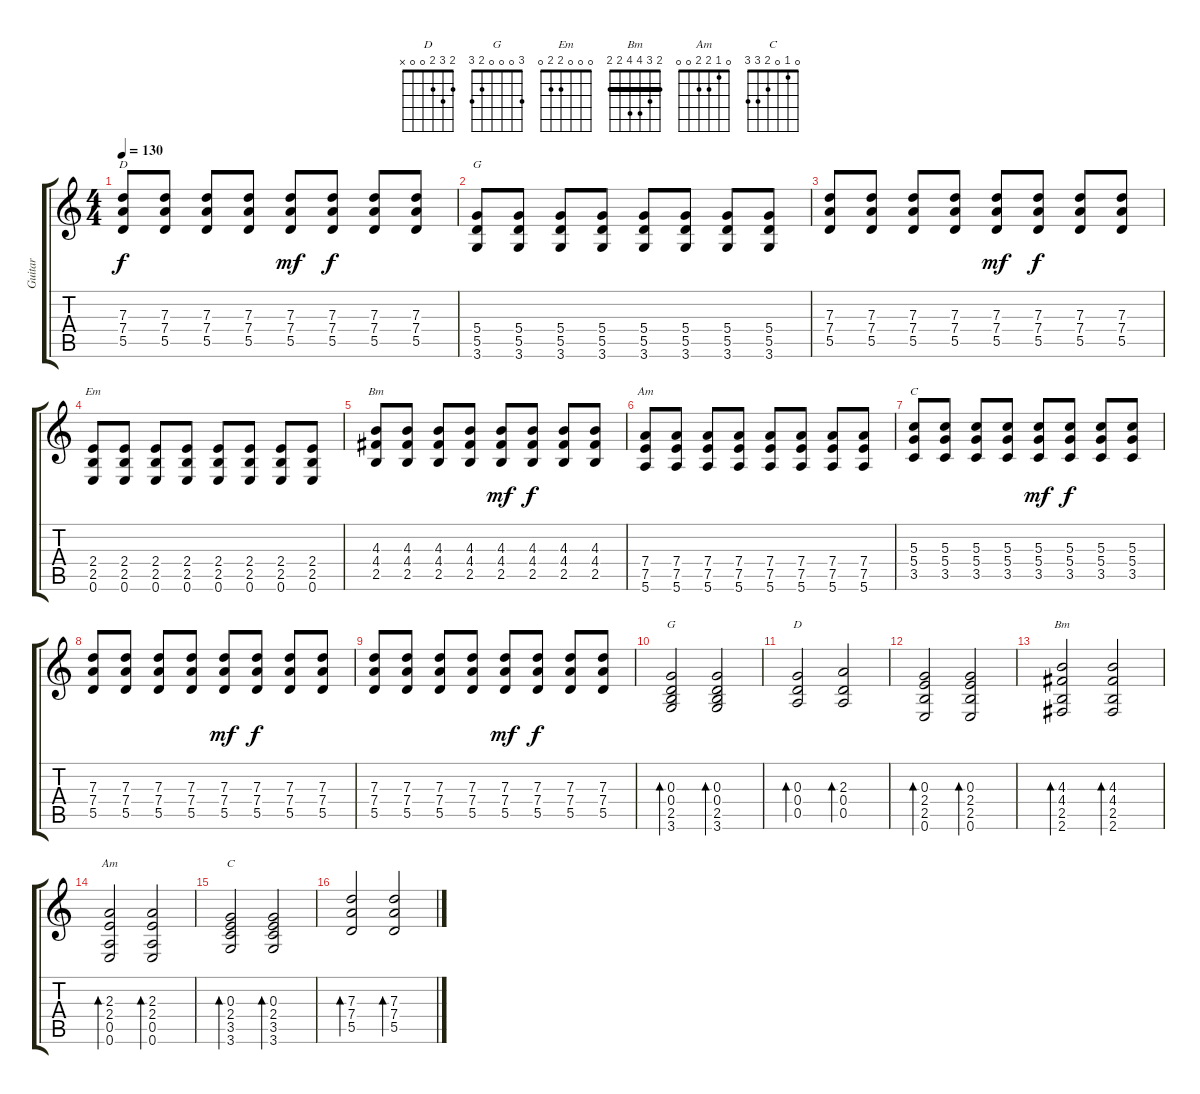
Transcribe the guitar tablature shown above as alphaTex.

\track ("Guitar" "Guitar") {instrument overdrivenguitar}
\staff {score tabs}
\tuning (E4 B3 G3 D3 A2 E2) {hide}
\chord ("D" 5 7 7 7 5 x) {firstfret 5 barre 5}
\chord ("G" 3 3 4 5 5 3) {barre 3}
\chord ("Em" 0 0 0 2 2 0)
\chord ("Bm" 2 3 4 4 2 x) {barre 2}
\chord ("Am" 5 5 5 7 7 5) {firstfret 5 barre 5}
\chord ("C" 3 5 5 5 3 x) {barre 3}
\chord ("G" 3 0 0 0 2 3)
\chord ("D" 2 3 2 0 0 x)
\chord ("Bm" 2 3 4 4 2 2) {barre 2}
\chord ("Am" 0 1 2 2 0 0)
\chord ("C" 0 1 0 2 3 3)
\ts (4 4)
\tempo 130
\clef g2
\ks c
(7.3 7.4 5.5).8{ch "D" dy f} (7.3 7.4 5.5).8 (7.3 7.4 5.5).8 (7.3 7.4 5.5).8 (7.3 7.4 5.5).8{dy mf} (7.3 7.4 5.5).8{dy f} (7.3 7.4 5.5).8 (7.3 7.4 5.5).8 |
(5.4 5.5 3.6).8{ch "G"} (5.4 5.5 3.6).8 (5.4 5.5 3.6).8 (5.4 5.5 3.6).8 (5.4 5.5 3.6).8 (5.4 5.5 3.6).8 (5.4 5.5 3.6).8 (5.4 5.5 3.6).8 |
(7.3 7.4 5.5).8 (7.3 7.4 5.5).8 (7.3 7.4 5.5).8 (7.3 7.4 5.5).8 (7.3 7.4 5.5).8{dy mf} (7.3 7.4 5.5).8{dy f} (7.3 7.4 5.5).8 (7.3 7.4 5.5).8 |
(2.4 2.5 0.6).8{ch "Em"} (2.4 2.5 0.6).8 (2.4 2.5 0.6).8 (2.4 2.5 0.6).8 (2.4 2.5 0.6).8 (2.4 2.5 0.6).8 (2.4 2.5 0.6).8 (2.4 2.5 0.6).8 |
(4.3 4.4 2.5).8{ch "Bm"} (4.3 4.4 2.5).8 (4.3 4.4 2.5).8 (4.3 4.4 2.5).8 (4.3 4.4 2.5).8{dy mf} (4.3 4.4 2.5).8{dy f} (4.3 4.4 2.5).8 (4.3 4.4 2.5).8 |
(7.4 7.5 5.6).8{ch "Am"} (7.4 7.5 5.6).8 (7.4 7.5 5.6).8 (7.4 7.5 5.6).8 (7.4 7.5 5.6).8 (7.4 7.5 5.6).8 (7.4 7.5 5.6).8 (7.4 7.5 5.6).8 |
(5.3 5.4 3.5).8{ch "C"} (5.3 5.4 3.5).8 (5.3 5.4 3.5).8 (5.3 5.4 3.5).8 (5.3 5.4 3.5).8{dy mf} (5.3 5.4 3.5).8{dy f} (5.3 5.4 3.5).8 (5.3 5.4 3.5).8 |
(7.3 7.4 5.5).8 (7.3 7.4 5.5).8 (7.3 7.4 5.5).8 (7.3 7.4 5.5).8 (7.3 7.4 5.5).8{dy mf} (7.3 7.4 5.5).8{dy f} (7.3 7.4 5.5).8 (7.3 7.4 5.5).8 |
(7.3 7.4 5.5).8 (7.3 7.4 5.5).8 (7.3 7.4 5.5).8 (7.3 7.4 5.5).8 (7.3 7.4 5.5).8{dy mf} (7.3 7.4 5.5).8{dy f} (7.3 7.4 5.5).8 (7.3 7.4 5.5).8 |
(0.3 0.4 2.5 3.6).2{bd 120 ch "G"} (0.3 0.4 2.5 3.6).2{bd 120} |
(0.3 0.4 0.5).2{bd 120 ch "D"} (2.3 0.4 0.5).2{bd 120} |
(0.3 2.4 2.5 0.6).2{bd 120} (0.3 2.4 2.5 0.6).2{bd 120} |
(4.3 4.4 2.5 2.6).2{bd 120 ch "Bm"} (4.3 4.4 2.5 2.6).2{bd 120} |
(2.3 2.4 0.5 0.6).2{bd 120 ch "Am"} (2.3 2.4 0.5 0.6).2{bd 120} |
(0.3 2.4 3.5 3.6).2{bd 120 ch "C"} (0.3 2.4 3.5 3.6).2{bd 120} |
(7.3 7.4 5.5).2{bd 120} (7.3 7.4 5.5).2{bd 60}
